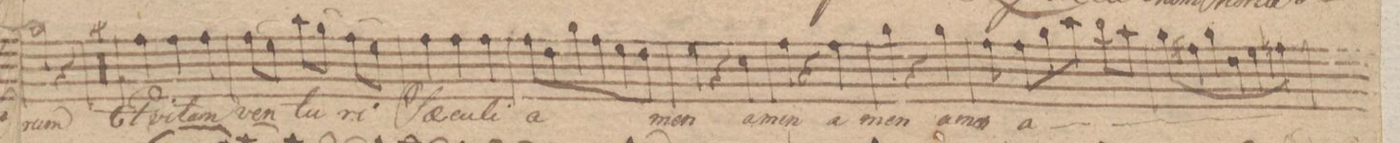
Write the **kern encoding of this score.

**kern	**text	**dynam
*I"Canto.	*	*
*clefC1	*	*
*k[f#c#]	*	*
*met(c|)	*	*
*M3/4	*	*
2ee\	-rum	.
4r	.	.
=234	=234	=234
0.r	.	.
=235	=235	=235
=236	=236	=236
=237	=237	=237
=238	=238	=238
4dd\	Et	.
4dd\	vi-	.
4dd\	-tam	.
=239	=239	=239
(8dd\L	ven-	.
8cc#\J)	.	.
(8ff#\L	-tu-	.
8ee\J)	.	.
(8dd\L	-ri	.
8cc#\J)	.	.
=240	=240	=240
4dd\	Sae-	.
4dd\	-cu-	.
4dd\	-li	.
=241	=241	=241
8dd\L	a-	.
8b\	.	.
8ee\	.	.
8dd\	.	.
8cc#\	.	.
8b\J	.	.
=242	=242	=242
4cc#\	-men	.
4r	.	.
4a\	a-	.
=243	=243	=243
4dd\	-men	.
4r	.	.
4dd\	a-	.
=244	=244	=244
4ee\	-men	.
4r	.	.
4ee\	a-	.
=245	=245	=245
8dd\	-men	.
8dd\L	a-	.
8ee\	.	.
8ff#\J	.	.
8gg\L	.	.
8ff#\J	.	.
=246	=246	=246
8ee\L	.	.
8dd#X\	.	.
8ee\	.	.
8b\	.	.
8cc#\	.	.
8ddn\J	.	.
=247	=247	=247
*-	*-	*-
